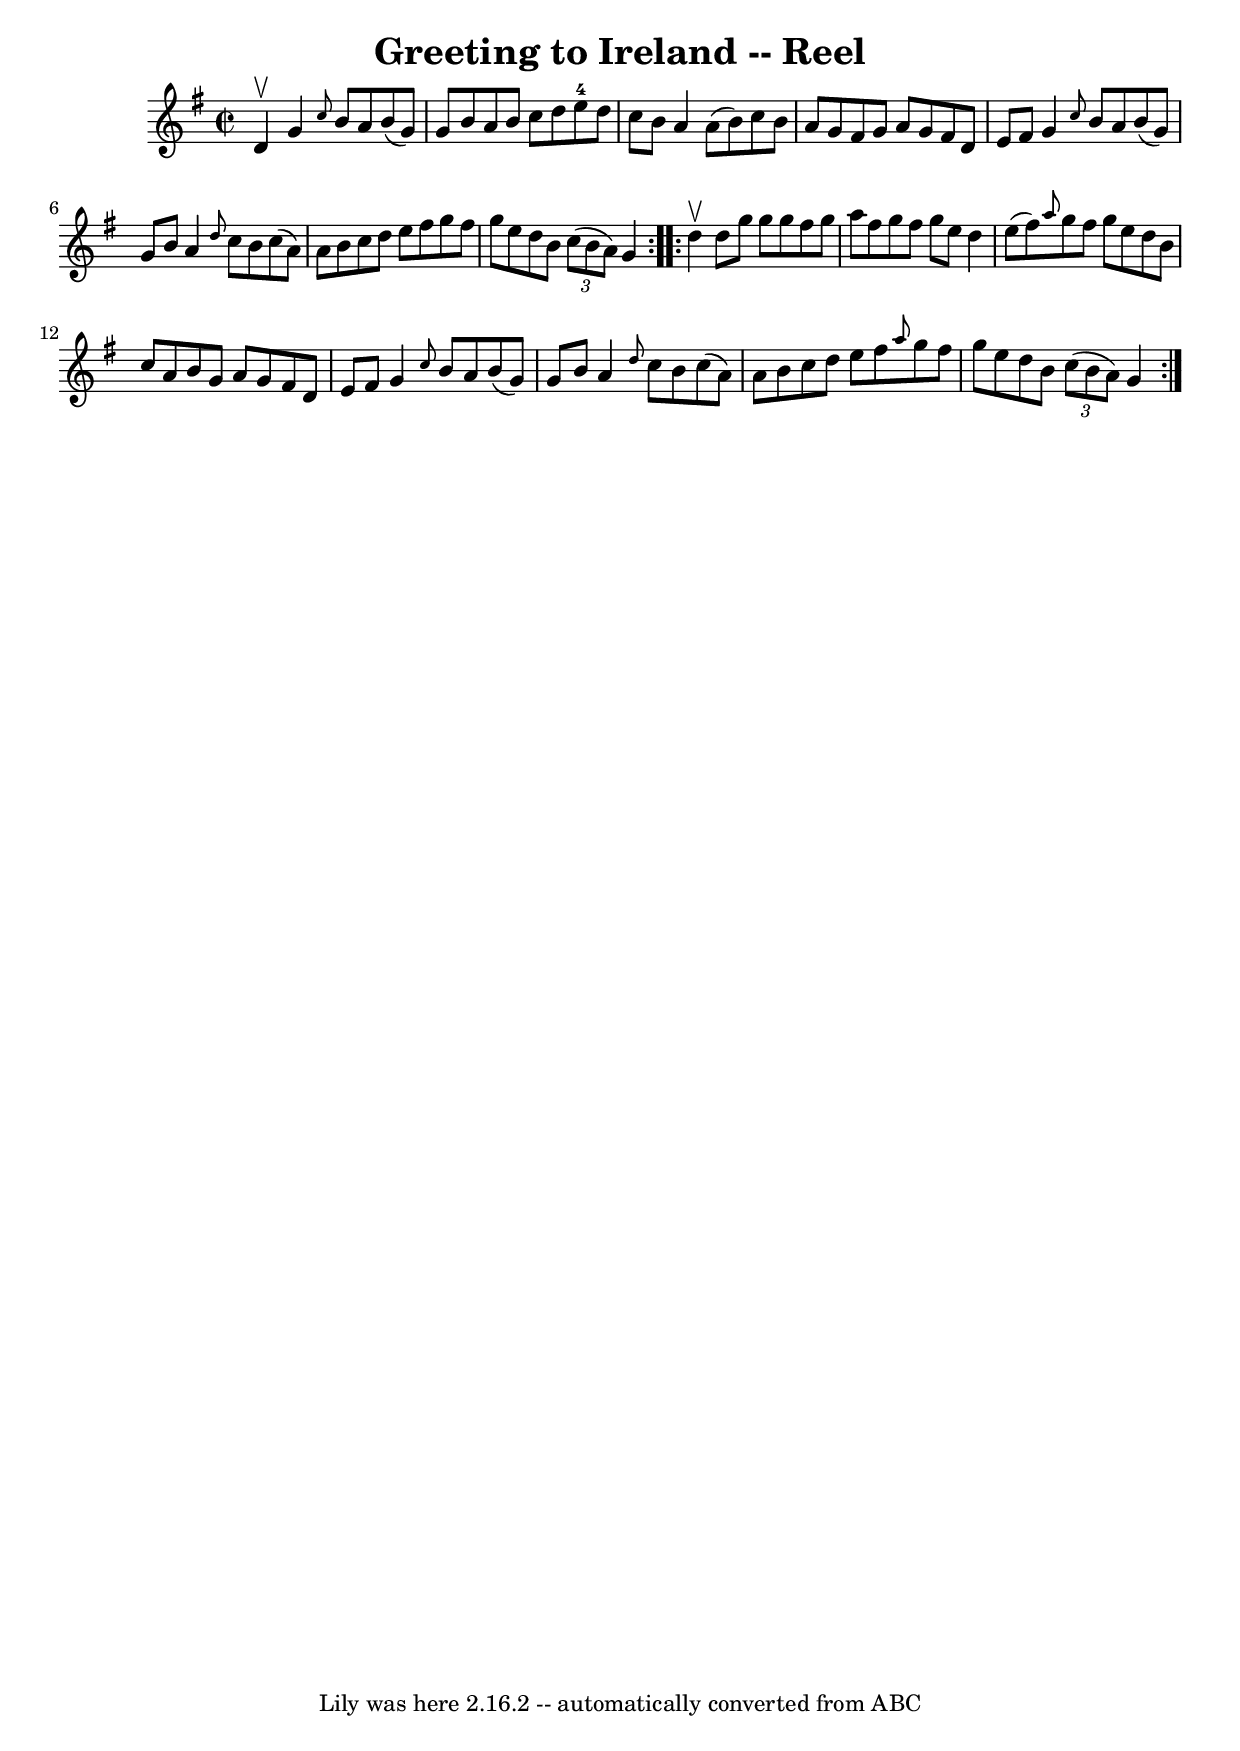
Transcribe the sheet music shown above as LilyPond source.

\version "2.16.2"
\include "Mammoth.ily"
\header {
  %% book = "Ryan's Mammoth Collection"
  crossRefNumber = "1"
  footnotes = "\\\\322"
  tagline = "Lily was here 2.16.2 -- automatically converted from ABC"
  title = "Greeting to Ireland -- Reel"

}
voicedefault =  {



  \repeat volta 2 {

    \override Staff.TimeSignature #'style = #'C
    \time 2/2 
    \key g \major
    d'4^\upbow |
    g'4  \grace { c''8  
		}   
    b'8 a'8 b'8 (g'8) g'8 b'8    |
    a'8 b'8 c''8    
    d''8 e''8-4 d''8 c''8 b'8    |
    a'4 a'8 (b'8)  
    c''8 b'8 a'8 g'8    |
    fis'8 g'8 a'8 g'8 fis'8    
    d'8 e'8 fis'8    |
    g'4  \grace { c''8  
		} b'8 a'8    
    b'8 (g'8) g'8 b'8    |
    a'4  \grace { d''8  
		} c''8    
    b'8 c''8 (a'8) a'8 b'8    |
    c''8 d''8 e''8    
    fis''8 g''8 fis''8 g''8 e''8    |
    d''8 b'8    
    \times 2/3 { c''8 (b'8 a'8) 
	       } g'4  
  }     
  \repeat volta 2 {
    d''4^\upbow |
    d''8 g''8 g''8 g''8 fis''8 g''8 a''8    
    fis''8    |
    g''8 fis''8 g''8 e''8 d''4 e''8 (fis''8  -)   |
    \grace { a''8  
	   } g''8 fis''8 g''8 e''8 d''8    
    b'8 c''8 a'8    |
    b'8 g'8 a'8 g'8 fis'8 d'8    
    e'8 fis'8    |
    g'4  \grace { c''8  
		} b'8 a'8 b'8 (
    g'8) g'8 b'8    |
    a'4  \grace { d''8  
		} c''8 b'8    
    c''8 (a'8) a'8 b'8    |
    c''8 d''8 e''8 fis''8  
    \grace { a''8  
	   } g''8 fis''8 g''8 e''8    |
    d''8 b'8  
    \times 2/3 { c''8 (b'8 a'8) 
	       } g'4  
  }   

}

\score{
  <<

    \context Staff="default"
    {
      \voicedefault 
      
    }

  >>
  \layout {
    
  }
  \midi {
  }

}
